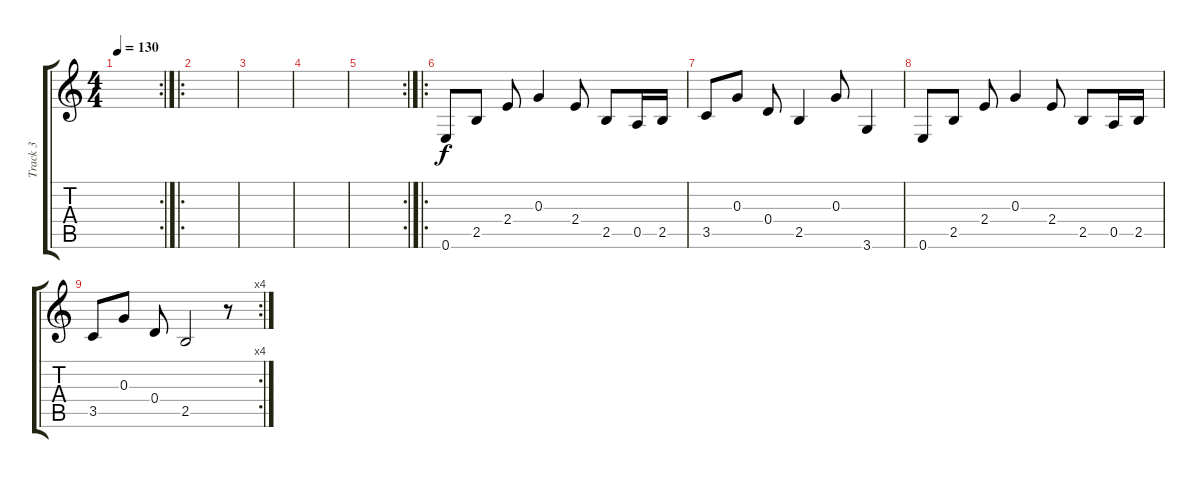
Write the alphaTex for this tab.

\track ("Track 3" "Track 3") {instrument acousticguitarsteel}
\staff {score tabs}
\tuning (E4 B3 G3 D3 A2 E2) {hide}
\rc 2
\ts (4 4)
\tempo 130
\clef g2
\ks c
|
\ro
|
|
|
\rc 2
|
\ro
0.6.8 2.5.8 2.4.8 0.3.4 2.4.8 2.5.8 0.5.16 2.5.16 |
3.5.8 0.3.8 0.4.8 2.5.4 0.3.8 3.6.4 |
0.6.8 2.5.8 2.4.8 0.3.4 2.4.8 2.5.8 0.5.16 2.5.16 |
\rc 4
3.5.8 0.3.8 0.4.8 2.5.2 r.8
